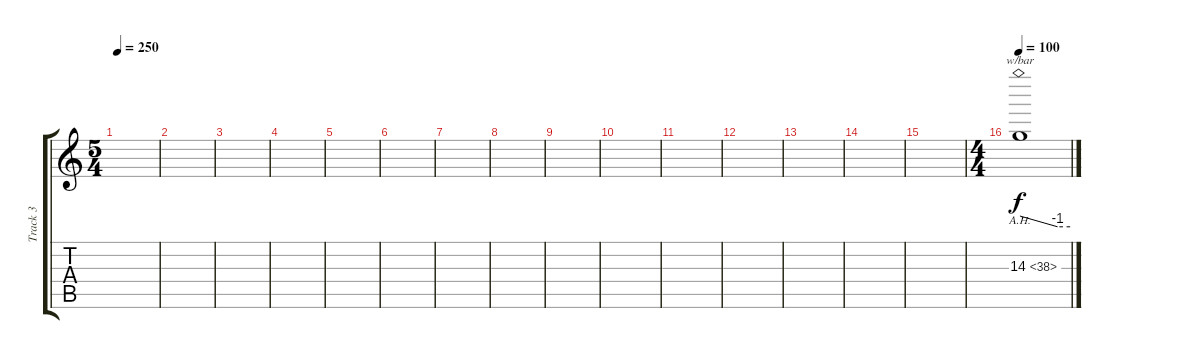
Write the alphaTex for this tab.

\track ("Track 3" "Track 3") {instrument distortionguitar}
\staff {score tabs}
\tuning (D4 A3 F3 C3 G2 D2) {hide}
\ts (5 4)
\tempo 250
\clef g2
\ks c
|
|
|
|
|
|
|
|
|
|
|
|
|
|
|
\ts (4 4)
\tempo 100
14.3{ah 24}.1{tbe (custom default 0 0 45 -4 60 -4)}
